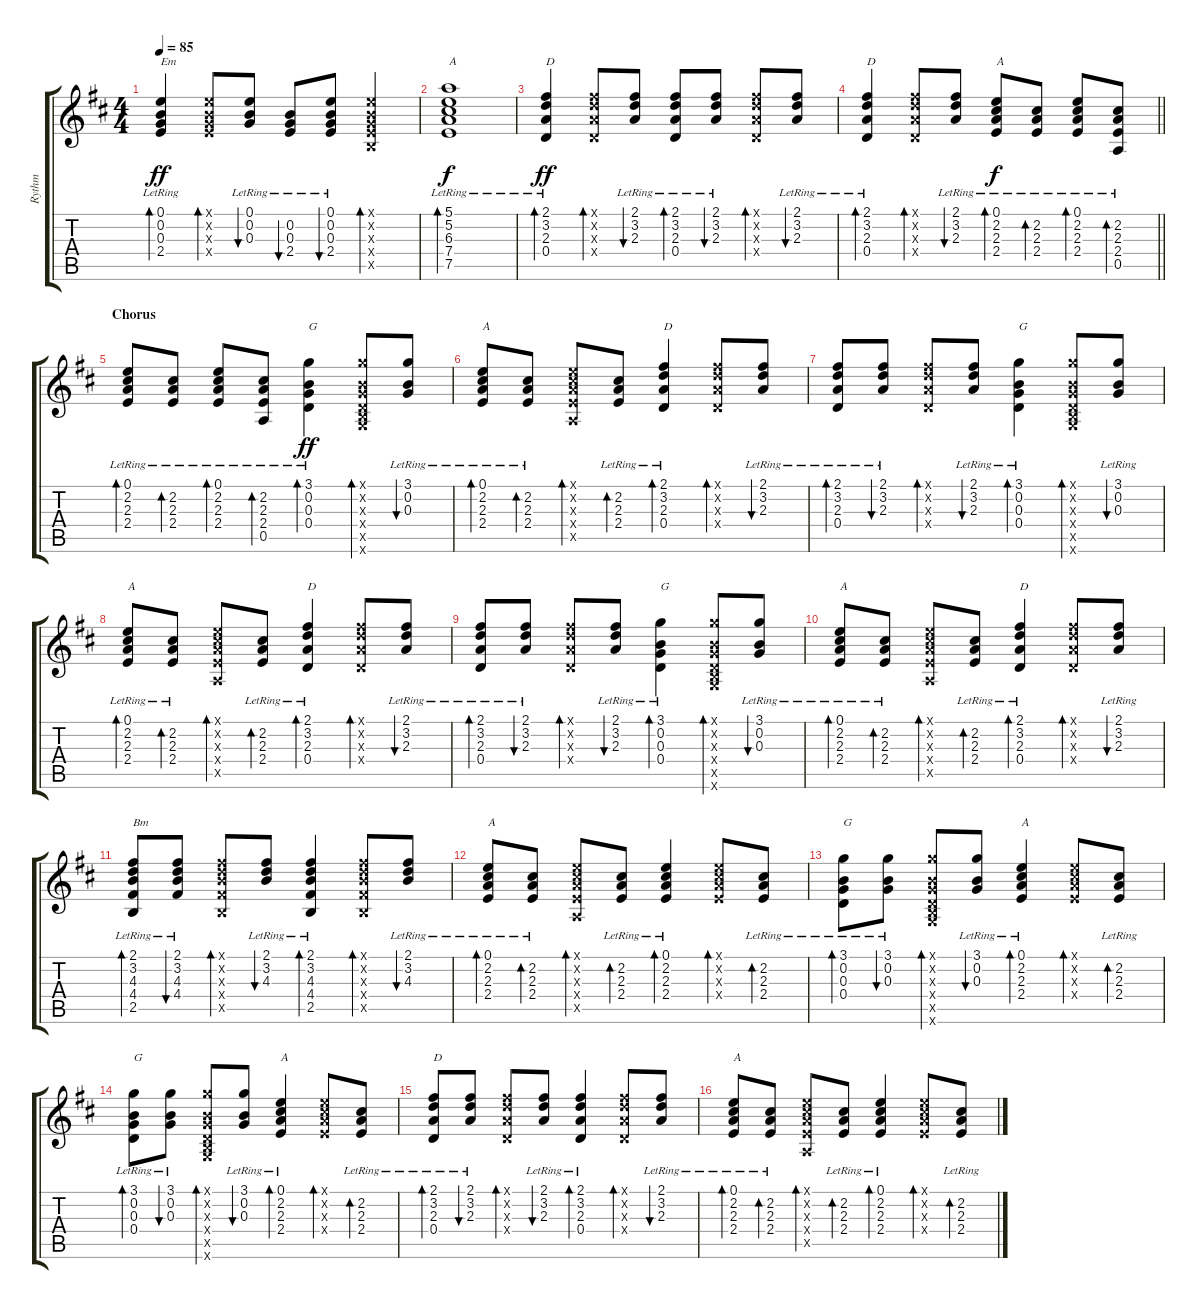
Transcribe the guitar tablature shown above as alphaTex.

\track ("Rythm " "Rythm ") {instrument acousticguitarsteel}
\staff {score tabs}
\tuning (E4 B3 G3 D3 A2 E2) {hide}
\ts (4 4)
\tempo 85
\clef g2
\ks d
(0.1{lr} 0.2{lr} 0.3{lr} 2.4{lr}).4{bd 60 txt "Em" dy ff} (0.1{x} 0.2{x} 0.3{x} 2.4{x}).8{bd 30} (0.1{lr} 0.2{lr} 0.3{lr}).8{bu 60} (0.2{lr} 0.3{lr} 2.4).8{bu 60} (0.1{lr} 0.2{lr} 0.3{lr} 2.4).8{bu 60} (0.1{x} 0.2{x} 0.3{x} 2.4{x} 2.5{x}).4{bd 30} |
(5.1{lr} 5.2{lr} 6.3{lr} 7.4{lr} 7.5{lr}).1{bd 240 txt "A" dy f} |
(2.1{lr} 3.2{lr} 2.3{lr} 0.4{lr}).4{bd 60 txt "D" dy ff} (2.1{x} 3.2{x} 2.3{x} 0.4{x}).8{bd 30} (2.1{lr} 3.2{lr} 2.3{lr}).8{bu 60} (2.1{lr} 3.2{lr} 2.3{lr} 0.4{lr}).8{bd 60} (2.1{lr} 3.2{lr} 2.3{lr}).8{bu 60} (2.1{x} 3.2{x} 2.3{x} 0.4{x}).8{bd 30} (2.1{lr} 3.2{lr} 2.3{lr}).8{bu 60} |
\barLineRight lightlight
(2.1{lr} 3.2{lr} 2.3{lr} 0.4{lr}).4{bd 60 txt "D"} (2.1{x} 3.2{x} 2.3{x} 0.4{x}).8{bd 30} (2.1{lr} 3.2{lr} 2.3{lr}).8{bu 60} (0.1{lr} 2.2{lr} 2.3{lr} 2.4{lr}).8{bd 30 txt "A" dy f} (2.2{lr} 2.3{lr} 2.4{lr}).8{bd 30} (0.1{lr} 2.2{lr} 2.3{lr} 2.4{lr}).8{bd 30} (2.2{lr} 2.3{lr} 2.4{lr} 0.5{lr}).8{bd 30} |
\section ("" "Chorus")
(0.1{lr} 2.2{lr} 2.3{lr} 2.4{lr}).8{bd 30} (2.2{lr} 2.3{lr} 2.4{lr}).8{bd 30} (0.1{lr} 2.2{lr} 2.3{lr} 2.4{lr}).8{bd 30} (2.2{lr} 2.3{lr} 2.4{lr} 0.5{lr}).8{bd 30} (3.1{lr} 0.2{lr} 0.3{lr} 0.4{lr}).4{bd 30 txt "G" dy ff} (3.1{x} 0.2{x} 0.3{x} 0.4{x} 2.5{x} 3.6{x}).8{bd 30} (3.1{lr} 0.2{lr} 0.3{lr}).8{bu 30} |
(0.1{lr} 2.2{lr} 2.3{lr} 2.4{lr}).8{bd 60 txt "A"} (2.2{lr} 2.3{lr} 2.4{lr}).8{bd 60} (0.1{x} 2.2{x} 2.3{x} 2.4{x} 0.5{x}).8{bd 60} (2.2{lr} 2.3{lr} 2.4{lr}).8{bd 60} (2.1{lr} 3.2{lr} 2.3{lr} 0.4{lr}).4{bd 60 txt "D"} (2.1{x} 3.2{x} 2.3{x} 0.4{x}).8{bd 30} (2.1{lr} 3.2{lr} 2.3{lr}).8{bu 60} |
(2.1{lr} 3.2{lr} 2.3{lr} 0.4{lr}).8{bd 60} (2.1{lr} 3.2{lr} 2.3{lr}).8{bu 60} (2.1{x} 3.2{x} 2.3{x} 0.4{x}).8{bd 30} (2.1{lr} 3.2{lr} 2.3{lr}).8{bu 60} (3.1{lr} 0.2{lr} 0.3{lr} 0.4{lr}).4{bd 30 txt "G"} (3.1{x} 0.2{x} 0.3{x} 0.4{x} 2.5{x} 3.6{x}).8{bd 30} (3.1{lr} 0.2{lr} 0.3{lr}).8{bu 30} |
(0.1{lr} 2.2{lr} 2.3{lr} 2.4{lr}).8{bd 60 txt "A"} (2.2{lr} 2.3{lr} 2.4{lr}).8{bd 60} (0.1{x} 2.2{x} 2.3{x} 2.4{x} 0.5{x}).8{bd 60} (2.2{lr} 2.3{lr} 2.4{lr}).8{bd 60} (2.1{lr} 3.2{lr} 2.3{lr} 0.4{lr}).4{bd 60 txt "D"} (2.1{x} 3.2{x} 2.3{x} 0.4{x}).8{bd 30} (2.1{lr} 3.2{lr} 2.3{lr}).8{bu 60} |
(2.1{lr} 3.2{lr} 2.3{lr} 0.4{lr}).8{bd 60} (2.1{lr} 3.2{lr} 2.3{lr}).8{bu 60} (2.1{x} 3.2{x} 2.3{x} 0.4{x}).8{bd 30} (2.1{lr} 3.2{lr} 2.3{lr}).8{bu 60} (3.1{lr} 0.2{lr} 0.3{lr} 0.4{lr}).4{bd 30 txt "G"} (3.1{x} 0.2{x} 0.3{x} 0.4{x} 2.5{x} 3.6{x}).8{bd 30} (3.1{lr} 0.2{lr} 0.3{lr}).8{bu 30} |
(0.1{lr} 2.2{lr} 2.3{lr} 2.4{lr}).8{bd 60 txt "A"} (2.2{lr} 2.3{lr} 2.4{lr}).8{bd 60} (0.1{x} 2.2{x} 2.3{x} 2.4{x} 0.5{x}).8{bd 60} (2.2{lr} 2.3{lr} 2.4{lr}).8{bd 60} (2.1{lr} 3.2{lr} 2.3{lr} 0.4{lr}).4{bd 60 txt "D"} (2.1{x} 3.2{x} 2.3{x} 0.4{x}).8{bd 30} (2.1{lr} 3.2{lr} 2.3{lr}).8{bu 60} |
(2.1{lr} 3.2{lr} 4.3{lr} 4.4{lr} 2.5).8{bd 60 txt "Bm"} (2.1{lr} 3.2{lr} 4.3{lr} 4.4).8{bu 60} (2.1{x} 3.2{x} 4.3{x} 4.4{x} 2.5{x}).8{bd 30} (2.1{lr} 3.2{lr} 4.3{lr}).8{bu 60} (2.1{lr} 3.2{lr} 4.3{lr} 4.4{lr} 2.5).4{bd 60} (2.1{x} 3.2{x} 4.3{x} 4.4{x} 2.5{x}).8{bd 30} (2.1{lr} 3.2{lr} 4.3{lr}).8{bu 60} |
(0.1{lr} 2.2{lr} 2.3{lr} 2.4{lr}).8{bd 60 txt "A"} (2.2{lr} 2.3{lr} 2.4{lr}).8{bd 60} (0.1{x} 2.2{x} 2.3{x} 2.4{x} 0.5{x}).8{bd 60} (2.2{lr} 2.3{lr} 2.4{lr}).8{bd 60} (0.1{lr} 2.2{lr} 2.3{lr} 2.4{lr}).4{bd 60} (0.1{x} 2.2{x} 2.3{x} 2.4{x}).8{bd 60} (2.2{lr} 2.3{lr} 2.4{lr}).8{bd 60} |
(3.1{lr} 0.2{lr} 0.3{lr} 0.4{lr}).8{bd 30 txt "G"} (3.1{lr} 0.2{lr} 0.3{lr}).8{bu 30} (3.1{x} 0.2{x} 0.3{x} 0.4{x} 2.5{x} 3.6{x}).8{bd 30} (3.1{lr} 0.2{lr} 0.3{lr}).8{bu 30} (0.1{lr} 2.2{lr} 2.3{lr} 2.4{lr}).4{bd 60 txt "A"} (0.1{x} 2.2{x} 2.3{x} 2.4{x}).8{bd 60} (2.2{lr} 2.3{lr} 2.4{lr}).8{bd 60} |
(3.1{lr} 0.2{lr} 0.3{lr} 0.4{lr}).8{bd 30 txt "G"} (3.1{lr} 0.2{lr} 0.3{lr}).8{bu 30} (3.1{x} 0.2{x} 0.3{x} 0.4{x} 2.5{x} 3.6{x}).8{bd 30} (3.1{lr} 0.2{lr} 0.3{lr}).8{bu 30} (0.1{lr} 2.2{lr} 2.3{lr} 2.4{lr}).4{bd 60 txt "A"} (0.1{x} 2.2{x} 2.3{x} 2.4{x}).8{bd 60} (2.2{lr} 2.3{lr} 2.4{lr}).8{bd 60} |
(2.1{lr} 3.2{lr} 2.3{lr} 0.4{lr}).8{bd 60 txt "D"} (2.1{lr} 3.2{lr} 2.3{lr}).8{bu 60} (2.1{x} 3.2{x} 2.3{x} 0.4{x}).8{bd 30} (2.1{lr} 3.2{lr} 2.3{lr}).8{bu 60} (2.1{lr} 3.2{lr} 2.3{lr} 0.4{lr}).4{bd 60} (2.1{x} 3.2{x} 2.3{x} 0.4{x}).8{bd 30} (2.1{lr} 3.2{lr} 2.3{lr}).8{bu 60} |
(0.1{lr} 2.2{lr} 2.3{lr} 2.4{lr}).8{bd 60 txt "A"} (2.2{lr} 2.3{lr} 2.4{lr}).8{bd 60} (0.1{x} 2.2{x} 2.3{x} 2.4{x} 0.5{x}).8{bd 60} (2.2{lr} 2.3{lr} 2.4{lr}).8{bd 60} (0.1{lr} 2.2{lr} 2.3{lr} 2.4{lr}).4{bd 60} (0.1{x} 2.2{x} 2.3{x} 2.4{x}).8{bd 60} (2.2{lr} 2.3{lr} 2.4{lr}).8{bd 60}
